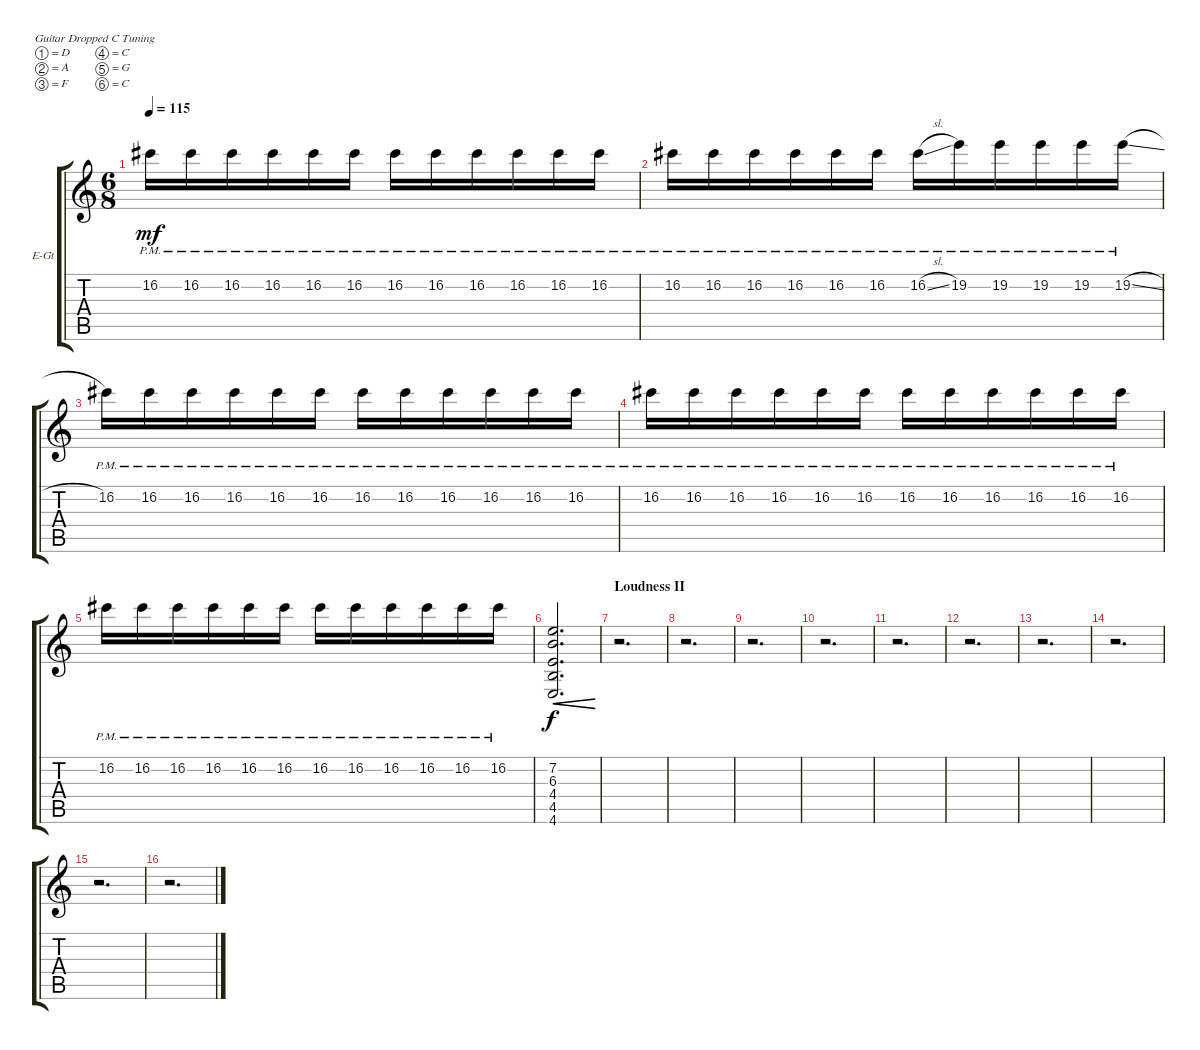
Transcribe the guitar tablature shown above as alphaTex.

\bracketExtendMode groupsimilarinstruments
\firstSystemTrackNameOrientation horizontal
\otherSystemsTrackNameOrientation horizontal
\track ("Effect Guitar" "E-Gt") {instrument overdrivenguitar}
\staff {score tabs}
\tuning (D4 A3 F3 C3 G2 C2)
\ts (6 8)
\tempo 115
\clef g2
\ks c
16.2{pm}.16{dy mf} 16.2{pm}.16 16.2{pm}.16 16.2{pm}.16 16.2{pm}.16 16.2{pm}.16 16.2{pm}.16 16.2{pm}.16 16.2{pm}.16 16.2{pm}.16 16.2{pm}.16 16.2{pm}.16 |
16.2{pm}.16 16.2{pm}.16 16.2{pm}.16 16.2{pm}.16 16.2{pm}.16 16.2{pm}.16 16.2{sl pm}.16 19.2{pm}.16 19.2{pm}.16 19.2{pm}.16 19.2{pm}.16 19.2{sl pm}.16 |
16.2{pm}.16 16.2{pm}.16 16.2{pm}.16 16.2{pm}.16 16.2{pm}.16 16.2{pm}.16 16.2{pm}.16 16.2{pm}.16 16.2{pm}.16 16.2{pm}.16 16.2{pm}.16 16.2{pm}.16 |
16.2{pm}.16 16.2{pm}.16 16.2{pm}.16 16.2{pm}.16 16.2{pm}.16 16.2{pm}.16 16.2{pm}.16 16.2{pm}.16 16.2{pm}.16 16.2{pm}.16 16.2{pm}.16 16.2{pm}.16 |
16.2{pm}.16 16.2{pm}.16 16.2{pm}.16 16.2{pm}.16 16.2{pm}.16 16.2{pm}.16 16.2{pm}.16 16.2{pm}.16 16.2{pm}.16 16.2{pm}.16 16.2{pm}.16 16.2{pm}.16 |
(4.6 4.5 4.4 6.3 7.2).2{d cre dy f} |
\section ("" "Loudness II")
r.2{d} |
r.2{d} |
r.2{d} |
r.2{d} |
r.2{d} |
r.2{d} |
r.2{d} |
r.2{d} |
r.2{d} |
r.2{d}
